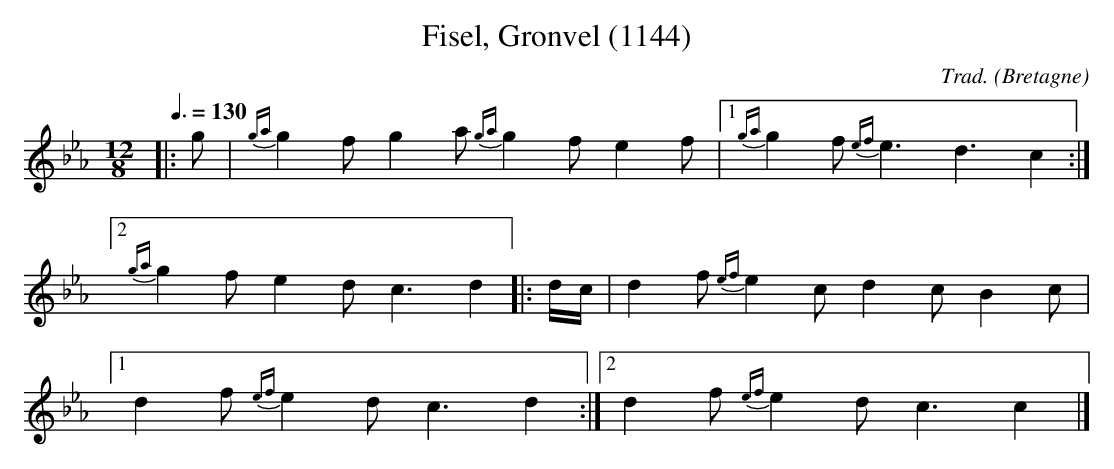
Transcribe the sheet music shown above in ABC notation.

X:1
T:Fisel, Gronvel (1144)
C:Trad.
O:Bretagne
M:12/8
L:1/8
Q:3/8=130
K:Eb
|: g | {ga}g2f g2a {ga}g2f e2f |1 {ga}g2f {ef}e3 d3 c2 :|2
{ga}g2f e2d c3 d2 |: d/2c/2 | d2f {ef}e2c d2c B2c |1
d2f {ef}e2d c3 d2 :|2 d2f {ef}e2d c3 c2 |]
